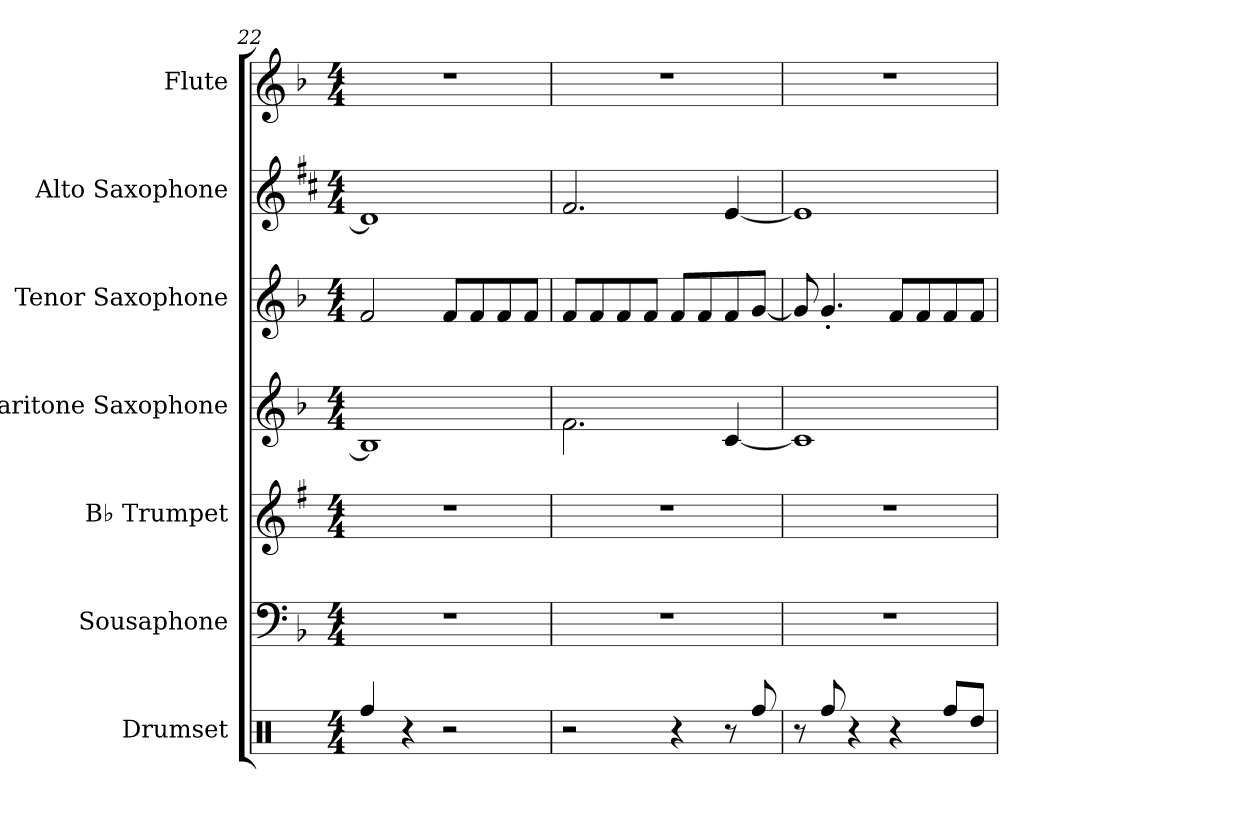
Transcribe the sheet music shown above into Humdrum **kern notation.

**kern	**kern	**kern	**kern	**kern	**kern	**kern
*part7	*part6	*part5	*part4	*part3	*part2	*part1
*staff7	*staff6	*staff5	*staff4	*staff3	*staff2	*staff1
*I"Drumset	*I"Sousaphone	*I"B♭ Trumpet	*I"Baritone Saxophone	*I"Tenor Saxophone	*I"Alto Saxophone	*I"Flute
*I'Drs.	*I'Sphn.	*I'B♭ Tpt.	*I'Bar. Sax.	*I'T. Sax.	*I'A. Sax.	*I'Fl.
!!LO:PB:g=z
*clefX	*clefF4	*clefG2	*clefG2	*clefG2	*clefG2	*clefG2
*	*	*ITrd1c2	*ITrd12c21	*ITrd8c14	*ITrd5c9	*
*k[]	*k[b-]	*k[b-]	*k[b-]	*k[b-]	*k[b-]	*k[b-]
*M4/4	*M4/4	*M4/4	*M4/4	*M4/4	*M4/4	*M4/4
=22	=22	=22	=22	=22	=22	=22
4Rff/	1r	1r	1BB-]	2F/	1F]	1r
4r	.	.	.	.	.	.
2r	.	.	.	8F/L	.	.
.	.	.	.	8F/	.	.
.	.	.	.	8F/	.	.
.	.	.	.	8F/J	.	.
=23	=23	=23	=23	=23	=23	=23
2r	1r	1r	2.F\	8F/L	2.A/	1r
.	.	.	.	8F/	.	.
.	.	.	.	8F/	.	.
.	.	.	.	8F/J	.	.
4r	.	.	.	8F/L	.	.
.	.	.	.	8F/	.	.
8r	.	.	[4C/	8F/	[4G/	.
8Rff/	.	.	.	[8G/J	.	.
=24	=24	=24	=24	=24	=24	=24
8r	1r	1r	1C]	8G/]	1G]	1r
8Rff/	.	.	.	4.G'/	.	.
4r	.	.	.	.	.	.
4r	.	.	.	8F/L	.	.
.	.	.	.	8F/	.	.
8Rff/L	.	.	.	8F/	.	.
8Rdd/J	.	.	.	8F/J	.	.
=	=	=	=	=	=	=
*-	*-	*-	*-	*-	*-	*-
